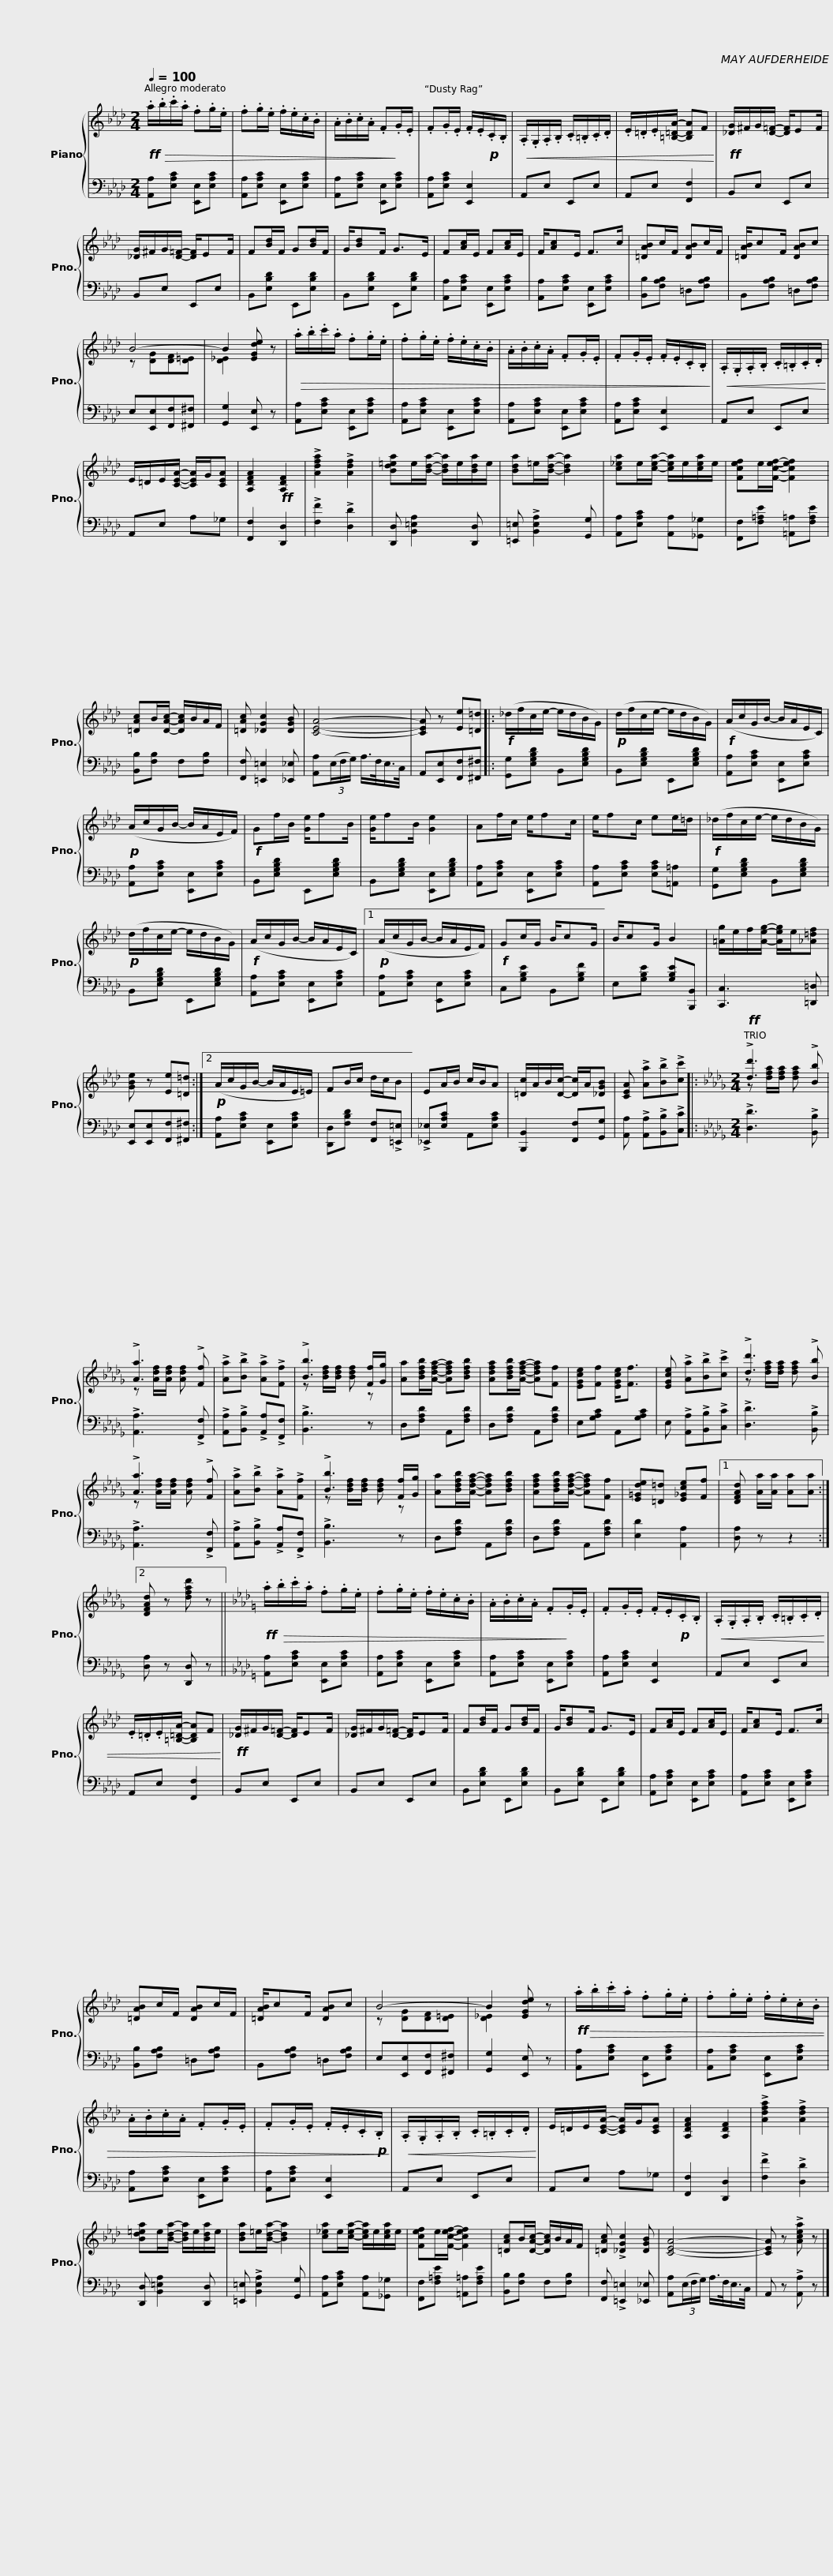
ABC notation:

X:1
%%score { ( 1 3 ) | 2 }
L:1/8
Q:1/4=100
M:2/4
I:linebreak $
K:Ab
V:1 treble
V:3 treble
V:2 bass
V:1
!ff! .a/!>(!.b/.c'/.a/ .f.g/.e/ | .f.g/.e/ .f/.e/.c/.B/ | .A/.B/.c/.A/ .F!>)!.G/.E/ | .F.G/.E/ .F/.E/!p!.C/.B,/ |$!<(! .A,/.G,/.A,/.B,/ .C/.=B,/.C/.D/ | %5
 .E/.=D/.E/[=B,=DA]/- [B,DA]F!<)! |!ff! [_DG]/^F/G/[D=F]/- [DF]/EF/ | [_DG]/^F/G/[D=F]/- [DF]/EF/ |$ F[Bd]/F/ G[Bd]/F/ | G/[Bd]F/ G>E | %10
 F[Ac]/E/ F[Ac]/E/ | F/[Ac]E/ F>c |$ [=DAB]c/F/ [DAB]c/F/ | [=DAB]/cF/ [DAB]c | B4- | %15
 B2 [EGde] z |!>(! .a/.b/.c'/.a/ .f.g/.e/ |$ .f.g/.e/ .f/.e/.c/.B/ | .A/.B/.c/.A/ .F.G/.E/ | .F.G/.E/ .F/.E/.C/.B,/!>)! | %20
!<(! .A,/.G,/.A,/.B,/ .C/.=B,/.C/.D/!<)! |$ E/=D/E/[CEA]/- [CEA]/G/[CEA] | [A,DFA]2!ff! [A,DF]2 | !>![Adfa]2 !>![Adf]2 | [Bd=ea]e/[Bda]/- [Bda]/e/[Bda]/e/ | %25
 [Bda]=e/[Bda]/- [Bda]2 | [c_ea]e/[cea]/- [cea]/e/[cea]/e/ |$ [Fcef]e/[Fcef]/- [Fcef]2 | [=DAc]B/[DAc]/- [DAc]/B/A/F/ | [=DAc] [_DGc]2 [DGB] | %30
 [CEA]4- | [CEA] z [Ee][=D=d] |:$!f! (_d/f/c/e/- e/d/B/G/) |!p! (d/f/c/e/- e/d/B/G/) |!f! (A/c/G/B/- B/A/E/C/) | %35
!p! (A/c/G/B/- B/A/E/F/) |!f! Gf/B/ [Ge]/fB/ |$ [Ge]/fB/ [Ge]2 | Af/c/ e/fc/ | e/fc/ ee/=d/ | %40
!f! (_d/f/c/e/- e/d/B/G/) |!p! (d/f/c/e/- e/d/B/G/) |$!f! (A/c/G/B/- B/A/E/C/) |1!p! (A/c/G/B/- B/A/E/F/) |!f! Gc/G/ B/cG/ | %45
 B/cG/ B2 | [=Ag]/e/f/[Aeg]/- [Aeg]/e/[_A=df] | [GBe] z [Ee][=D=d] :|2$!p! (A/c/G/B/- B/A/E/=E/) | FB/c/ d/c/B | %50
 EA/B/ c/B/A | [=Dc]/A/B/[Dc]/- [Dc]/A/[_DGB] | [CEA] !>![Aa]!>![Bb]!>![cc'] |:$[K:Db][M:2/4]!ff! !>![dd']3 !>![Bb] | !>![Aa]3 !>![Ff] | %55
 !>![Aa]!>![Bb] !>![Aa]!>![Ff] | !>![Bb]3 [Ff]/[Gg]/ |$ [Aa][Bdfb]/[Adfa]/- [Adfa][Bdfb] | [Adfa][Bdfb]/[Adfa]/- [Adfa][Ff] | [EGce][Ff] [EGce]<[Ff] | %60
 [EGce] !>![Aa]!>![Bb]!>![cc'] |$ !>![dd']3 !>![Bb] | !>![Aa]3 !>![Ff] | !>![Aa]!>![Bb] !>![Aa]!>![Ff] | !>![Bb]3 [Ff]/[Gg]/ |$ %65
 [Aa][Bdfb]/[Adfa]/- [Adfa][Bdfb] | [Adfa][Bdfb]/[Adfa]/- [Adfa][Ff] | [E=Gde][=D=d] [E_Gce][Ff] |1 [DFAd] [Aa]/[Aa]/ [Aa][Aa] :|2 [DFAd] z [dfad'] z ||$ %70
[K:Ab]!ff! .a/!>(!.b/.c'/.a/ .f.g/.e/ | .f.g/.e/ .f/.e/.c/.B/ | .A/.B/.c/.A/ .F!>)!.G/.E/ | .F.G/.E/ .F/.E/!p!.C/.B,/ |$!<(! .A,/.G,/.A,/.B,/ .C/.=B,/.C/.D/ | %75
 .E/.=D/.E/[=B,=DA]/- [B,DA]F!<)! |!ff! [_DG]/^F/G/[D=F]/- [DF]/EF/ | [_DG]/^F/G/[D=F]/- [DF]/EF/ |$ F[Bd]/F/ G[Bd]/F/ | G/[Bd]F/ G>E | %80
 F[Ac]/E/ F[Ac]/E/ | F/[Ac]E/ F>c |$ [=DAB]c/F/ [DAB]c/F/ | [=DAB]/cF/ [DAB]c | B4- | %85
 B2 [EGde] z |$!ff!!>(! .a/.b/.c'/.a/ .f.g/.e/ | .f.g/.e/ .f/.e/.c/.B/ | .A/.B/.c/.A/ .F.G/.E/ | .F.G/.E/ .F/.E/.C/!p!.B,/!>)! |$ %90
!<(! .A,/.G,/.A,/.B,/ .C/.=B,/.C/.D/!<)! | E/=D/E/[CEA]/- [CEA]/G/[CEA] | [A,DFA]2 [A,DF]2 | !>![Adfa]2 !>![Adf]2 |$ [Bd=ea]e/[Bda]/- [Bda]/e/[Bda]/e/ | %95
 [Bda]=e/[Bda]/- [Bda]2 | [c_ea]e/[cea]/- [cea]/e/[cea]/e/ | [Fcef]e/[Fcef]/- [Fcef]2 |$ [=DAc]B/[DAc]/- [DAc]/B/A/F/ | [=DAc] !>![_DGc]2 [DGB] | %100
 [CEA]4- | [CEA] z !>![Acea] z |] %102
V:2
 [A,,A,][E,A,C] [E,,E,][E,A,C] | [A,,A,][E,A,C] [E,,E,][E,A,C] | [A,,A,][E,A,C] [E,,E,][E,A,C] | [A,,A,][E,A,C] [E,,E,]2 |$ A,,E, E,,E, | %5
 A,,E, [F,,F,]2 | B,,E, E,,E, | B,,E, E,,E, |$ B,,[E,B,D] E,,[E,B,D] | B,,[E,B,D] E,,[E,B,D] | %10
 [A,,A,][E,A,C] [E,,E,][E,A,C] | [A,,A,][E,A,C] [E,,E,][E,A,C] |$ [B,,B,][F,A,B,] =D,[F,A,B,] | B,,[F,A,B,] =D,[F,A,B,] | E,[E,,E,][F,,F,][^F,,^F,] | %15
 [G,,G,]2 [E,,E,] z | [A,,A,][E,A,C] [E,,E,][E,A,C] |$ [A,,A,][E,A,C] [E,,E,][E,A,C] | [A,,A,][E,A,C] [E,,E,][E,A,C] | [A,,A,][E,A,C] [E,,E,]2 | %20
 A,,E, E,,E, |$ A,,E, A,_G, | [F,,F,]2 [D,,D,]2 | !>![F,F]2 !>![D,D]2 | [D,,D,] [B,,=E,A,]2 [D,,D,] | %25
 [=E,,=E,] !>![B,,E,A,]2 [G,,G,] | [A,,A,][E,A,C] [A,,A,][_G,,_G,] |$ [F,,F,][F,=A,E] [=A,,=A,][F,A,E] | [B,,B,][F,B,] F,[F,B,] | [F,,F,] [=E,,=E,]2 [_E,,_E,] | %30
 [A,,A,](3(E,/F,/G,/) A,/>F,/E,/>C,/ | A,,[E,,E,][F,,F,][^F,,^F,] |:$ [G,,G,][E,G,B,D] B,,[E,G,B,D] | B,,[E,G,B,D] E,,[E,G,B,D] | [A,,A,][E,A,C] [E,,E,][E,A,C] | %35
 [A,,A,][E,A,C] [E,,E,][E,A,C] | B,,[E,G,B,D] E,,[E,G,B,D] |$ B,,[E,G,B,D] [E,,E,][E,G,B,D] | [A,,A,][E,A,C] [E,,E,][E,A,C] | [A,,A,][E,A,C] [E,A,C][=A,,=A,] | %40
 [G,,G,][E,G,B,D] B,,[E,G,B,D] | B,,[E,G,B,D] E,,[E,G,B,D] |$ [A,,A,][E,A,C] [E,,E,][E,A,C] |1 [A,,A,][E,A,C] [E,,E,][E,A,C] | C,[G,B,E] B,,[G,B,F] | %45
 E,[G,B,E] [G,B,E][B,,,B,,] | [C,,C,]3 [=D,,=D,] | [E,,E,][E,,E,][F,,F,][^F,,^F,] :|2$ [A,,A,][E,A,C] [E,,E,][E,A,C] | [D,,D,][F,B,D] [F,,F,]!>![=E,,=E,] | %50
 !>![_E,,_E,][E,A,C] A,,[E,A,C] | [B,,,B,,]2 [F,,F,][G,,G,] | [A,,A,] !>![A,,A,]!>![B,,B,]!>![C,C] |:$[K:Db][M:2/4] !>![D,D]3 !>![B,,B,] | !>![A,,A,]3 !>![F,,F,] | %55
 !>![A,,A,]!>![B,,B,] !>![A,,A,]!>![F,,F,] | !>![B,,B,]3 z |$ D,[F,A,D] A,,[F,A,D] | D,[F,A,D] A,,[F,A,D] | E,[G,A,C] A,,[G,A,C] | %60
 E, !>![A,,A,]!>![B,,B,]!>![C,C] |$ !>![D,D]3 !>![B,,B,] | !>![A,,A,]3 !>![F,,F,] | !>![A,,A,]!>![B,,B,] !>![A,,A,]!>![F,,F,] | !>![B,,B,]3 z |$ %65
 D,[F,A,D] A,,[F,A,D] | D,[F,A,D] A,,[F,A,D] | [E,D]2 [A,,A,]2 |1 [D,A,] z z2 :|2 [D,A,] z [D,,D,] z ||$ %70
[K:Ab] [A,,A,][E,A,C] [E,,E,][E,A,C] | [A,,A,][E,A,C] [E,,E,][E,A,C] | [A,,A,][E,A,C] [E,,E,][E,A,C] | [A,,A,][E,A,C] [E,,E,]2 |$ A,,E, E,,E, | %75
 A,,E, [F,,F,]2 | B,,E, E,,E, | B,,E, E,,E, |$ B,,[E,B,D] E,,[E,B,D] | B,,[E,B,D] E,,[E,B,D] | %80
 [A,,A,][E,A,C] [E,,E,][E,A,C] | [A,,A,][E,A,C] [E,,E,][E,A,C] |$ [B,,B,][F,A,B,] =D,[F,A,B,] | B,,[F,A,B,] =D,[F,A,B,] | E,[E,,E,][F,,F,][^F,,^F,] | %85
 [G,,G,]2 [E,,E,] z |$ [A,,A,][E,A,C] [E,,E,][E,A,C] | [A,,A,][E,A,C] [E,,E,][E,A,C] | [A,,A,][E,A,C] [E,,E,][E,A,C] | [A,,A,][E,A,C] [E,,E,]2 |$ %90
 A,,E, E,,E, | A,,E, A,_G, | [F,,F,]2 [D,,D,]2 | !>![F,F]2 !>![D,D]2 |$ [D,,D,] [B,,=E,A,]2 [D,,D,] | %95
 [=E,,=E,] !>![B,,E,A,]2 [G,,G,] | [A,,A,][E,A,C] [A,,A,][_G,,_G,] | [F,,F,][F,=A,E] [=A,,=A,][F,A,E] |$ [B,,B,][F,B,] F,[F,B,] | [F,,F,] !>![=E,,=E,]2 [_E,,_E,] | %100
 [A,,A,](3(E,/F,/G,/) A,/>F,/E,/>C,/ | A,, z !>![A,,A,] z |] %102
V:3
 x4 | x4 | x4 | x4 |$ x4 | %5
 x4 | x4 | x4 |$ x4 | x4 | %10
 x4 | x4 |$ x4 | x4 | z [DG][DF][D=E] | %15
 [D_E]2 x2 | x4 |$ x4 | x4 | x4 | %20
 x4 |$ x4 | x4 | x4 | x4 | %25
 x4 | x4 |$ x4 | x4 | x4 | %30
 x4 | x4 |:$ x4 | x4 | x4 | %35
 x4 | x4 |$ x4 | x4 | x4 | %40
 x4 | x4 |$ x4 |1 x4 | x4 | %45
 x4 | x4 | x4 :|2$ x4 | x4 | %50
 x4 | x4 | x4 |:$[K:Db][M:2/4] z [dfa]/[dfa]/ [dfa] x | z [Adf]/[Adf]/ [Adf] x | %55
 x4 | z [Bdf]/[Bdf]/ [Bdf] z |$ x4 | x4 | x4 | %60
 x4 |$ z [dfa]/[dfa]/ [dfa] x | z [Adf]/[Adf]/ [Adf] x | x4 | z [Bdf]/[Bdf]/ [Bdf] z |$ %65
 x4 | x4 | x4 |1 x4 :|2 x4 ||$ %70
[K:Ab] x4 | x4 | x4 | x4 |$ x4 | %75
 x4 | x4 | x4 |$ x4 | x4 | %80
 x4 | x4 |$ x4 | x4 | z [DG][DF][D=E] | %85
 [D_E]2 x2 |$ x4 | x4 | x4 | x4 |$ %90
 x4 | x4 | x4 | x4 |$ x4 | %95
 x4 | x4 | x4 |$ x4 | x4 | %100
 x4 | x4 |] %102
